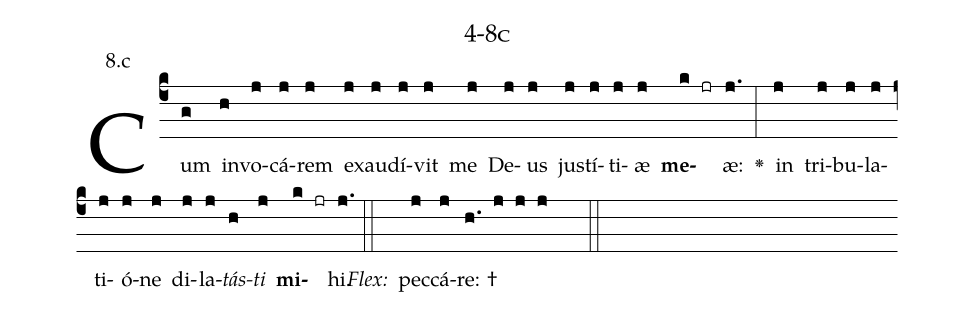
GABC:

name: 4-8c;
annotation: 8.c;
%%
(c4)Cum(g) in(h)vo(j)cá(j)rem(j) ex(j)au(j)dí(j)vit(j) me(j) De(j)us(j) jus(j)tí(j)ti(j)æ(j) <b>me</b>(k jr)æ:(j.) <v>\greheightstar</v>(:) in(j) tri(j)bu(j)la(j)ti(j)ó(j)ne(j) di(j)la(j)<i>tás</i>(h)<i>ti</i>(j) <b>mi</b>(k jr)hi.(j.) (::)
<i>Flex:</i>()  pec(j)cá(j)re: †(h. j j j  ::)

%E(j) u(j) o(h) u(j) a(k) e.(j.) (::)
